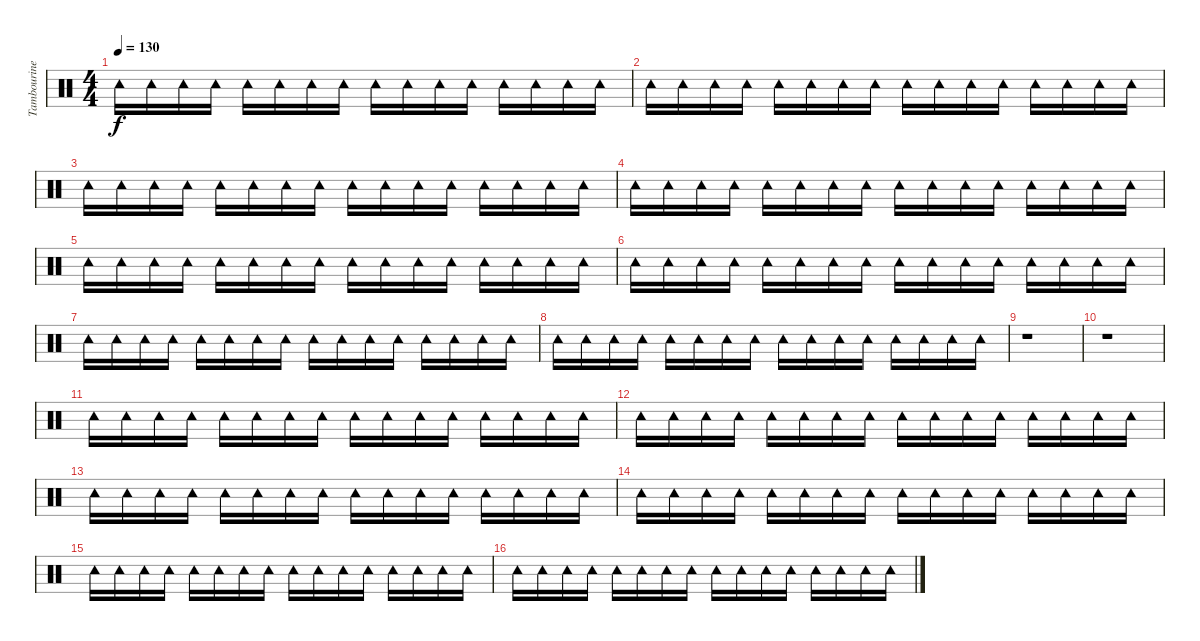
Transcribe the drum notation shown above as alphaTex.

\track ("Tambourine" "Tambourine") {instrument percussion}
\staff {score}
\articulation defaults
\ts (4 4)
\tempo 130
\clef neutral
\ks c "Tambourine (hit)".16{dy f} "Tambourine (hit)".16 "Tambourine (hit)".16 "Tambourine (hit)".16 "Tambourine (hit)".16 "Tambourine (hit)".16 "Tambourine (hit)".16 "Tambourine (hit)".16 "Tambourine (hit)".16 "Tambourine (hit)".16 "Tambourine (hit)".16 "Tambourine (hit)".16 "Tambourine (hit)".16 "Tambourine (hit)".16 "Tambourine (hit)".16 "Tambourine (hit)".16
|
"Tambourine (hit)".16 "Tambourine (hit)".16 "Tambourine (hit)".16 "Tambourine (hit)".16 "Tambourine (hit)".16 "Tambourine (hit)".16 "Tambourine (hit)".16 "Tambourine (hit)".16 "Tambourine (hit)".16 "Tambourine (hit)".16 "Tambourine (hit)".16 "Tambourine (hit)".16 "Tambourine (hit)".16 "Tambourine (hit)".16 "Tambourine (hit)".16 "Tambourine (hit)".16 |
"Tambourine (hit)".16 "Tambourine (hit)".16 "Tambourine (hit)".16 "Tambourine (hit)".16 "Tambourine (hit)".16 "Tambourine (hit)".16 "Tambourine (hit)".16 "Tambourine (hit)".16 "Tambourine (hit)".16 "Tambourine (hit)".16 "Tambourine (hit)".16 "Tambourine (hit)".16 "Tambourine (hit)".16 "Tambourine (hit)".16 "Tambourine (hit)".16 "Tambourine (hit)".16 |
"Tambourine (hit)".16 "Tambourine (hit)".16 "Tambourine (hit)".16 "Tambourine (hit)".16 "Tambourine (hit)".16 "Tambourine (hit)".16 "Tambourine (hit)".16 "Tambourine (hit)".16 "Tambourine (hit)".16 "Tambourine (hit)".16 "Tambourine (hit)".16 "Tambourine (hit)".16 "Tambourine (hit)".16 "Tambourine (hit)".16 "Tambourine (hit)".16 "Tambourine (hit)".16 |
"Tambourine (hit)".16 "Tambourine (hit)".16 "Tambourine (hit)".16 "Tambourine (hit)".16 "Tambourine (hit)".16 "Tambourine (hit)".16 "Tambourine (hit)".16 "Tambourine (hit)".16 "Tambourine (hit)".16 "Tambourine (hit)".16 "Tambourine (hit)".16 "Tambourine (hit)".16 "Tambourine (hit)".16 "Tambourine (hit)".16 "Tambourine (hit)".16 "Tambourine (hit)".16 |
"Tambourine (hit)".16 "Tambourine (hit)".16 "Tambourine (hit)".16 "Tambourine (hit)".16 "Tambourine (hit)".16 "Tambourine (hit)".16 "Tambourine (hit)".16 "Tambourine (hit)".16 "Tambourine (hit)".16 "Tambourine (hit)".16 "Tambourine (hit)".16 "Tambourine (hit)".16 "Tambourine (hit)".16 "Tambourine (hit)".16 "Tambourine (hit)".16 "Tambourine (hit)".16 |
"Tambourine (hit)".16 "Tambourine (hit)".16 "Tambourine (hit)".16 "Tambourine (hit)".16 "Tambourine (hit)".16 "Tambourine (hit)".16 "Tambourine (hit)".16 "Tambourine (hit)".16 "Tambourine (hit)".16 "Tambourine (hit)".16 "Tambourine (hit)".16 "Tambourine (hit)".16 "Tambourine (hit)".16 "Tambourine (hit)".16 "Tambourine (hit)".16 "Tambourine (hit)".16 |
"Tambourine (hit)".16 "Tambourine (hit)".16 "Tambourine (hit)".16 "Tambourine (hit)".16 "Tambourine (hit)".16 "Tambourine (hit)".16 "Tambourine (hit)".16 "Tambourine (hit)".16 "Tambourine (hit)".16 "Tambourine (hit)".16 "Tambourine (hit)".16 "Tambourine (hit)".16 "Tambourine (hit)".16 "Tambourine (hit)".16 "Tambourine (hit)".16 "Tambourine (hit)".16 |
r.1 |
r.1 |
"Tambourine (hit)".16 "Tambourine (hit)".16 "Tambourine (hit)".16 "Tambourine (hit)".16 "Tambourine (hit)".16 "Tambourine (hit)".16 "Tambourine (hit)".16 "Tambourine (hit)".16 "Tambourine (hit)".16 "Tambourine (hit)".16 "Tambourine (hit)".16 "Tambourine (hit)".16 "Tambourine (hit)".16 "Tambourine (hit)".16 "Tambourine (hit)".16 "Tambourine (hit)".16 |
"Tambourine (hit)".16 "Tambourine (hit)".16 "Tambourine (hit)".16 "Tambourine (hit)".16 "Tambourine (hit)".16 "Tambourine (hit)".16 "Tambourine (hit)".16 "Tambourine (hit)".16 "Tambourine (hit)".16 "Tambourine (hit)".16 "Tambourine (hit)".16 "Tambourine (hit)".16 "Tambourine (hit)".16 "Tambourine (hit)".16 "Tambourine (hit)".16 "Tambourine (hit)".16 |
"Tambourine (hit)".16 "Tambourine (hit)".16 "Tambourine (hit)".16 "Tambourine (hit)".16 "Tambourine (hit)".16 "Tambourine (hit)".16 "Tambourine (hit)".16 "Tambourine (hit)".16 "Tambourine (hit)".16 "Tambourine (hit)".16 "Tambourine (hit)".16 "Tambourine (hit)".16 "Tambourine (hit)".16 "Tambourine (hit)".16 "Tambourine (hit)".16 "Tambourine (hit)".16 |
"Tambourine (hit)".16 "Tambourine (hit)".16 "Tambourine (hit)".16 "Tambourine (hit)".16 "Tambourine (hit)".16 "Tambourine (hit)".16 "Tambourine (hit)".16 "Tambourine (hit)".16 "Tambourine (hit)".16 "Tambourine (hit)".16 "Tambourine (hit)".16 "Tambourine (hit)".16 "Tambourine (hit)".16 "Tambourine (hit)".16 "Tambourine (hit)".16 "Tambourine (hit)".16 |
"Tambourine (hit)".16 "Tambourine (hit)".16 "Tambourine (hit)".16 "Tambourine (hit)".16 "Tambourine (hit)".16 "Tambourine (hit)".16 "Tambourine (hit)".16 "Tambourine (hit)".16 "Tambourine (hit)".16 "Tambourine (hit)".16 "Tambourine (hit)".16 "Tambourine (hit)".16 "Tambourine (hit)".16 "Tambourine (hit)".16 "Tambourine (hit)".16 "Tambourine (hit)".16 |
"Tambourine (hit)".16 "Tambourine (hit)".16 "Tambourine (hit)".16 "Tambourine (hit)".16 "Tambourine (hit)".16 "Tambourine (hit)".16 "Tambourine (hit)".16 "Tambourine (hit)".16 "Tambourine (hit)".16 "Tambourine (hit)".16 "Tambourine (hit)".16 "Tambourine (hit)".16 "Tambourine (hit)".16 "Tambourine (hit)".16 "Tambourine (hit)".16 "Tambourine (hit)".16
